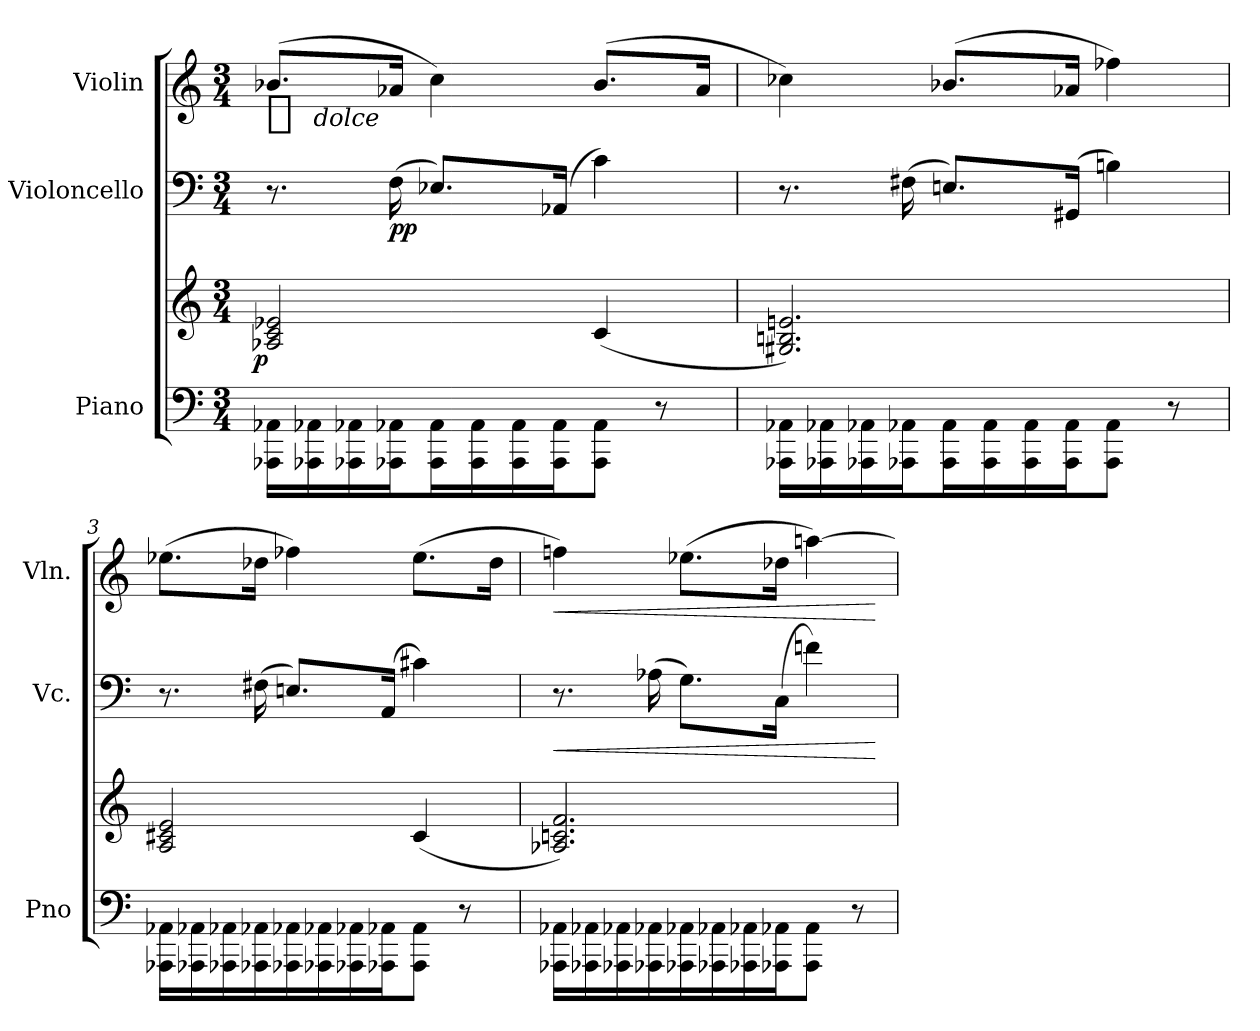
**kern	**kern	**dynam	**kern	**dynam	**kern	**dynam
*part3	*part3	*part3	*part2	*part2	*part1	*part1
*staff4	*staff3	*staff3/4	*staff2	*staff2	*staff1	*staff1
*I"Piano	*	*	*I"Violoncello	*	*I"Violin	*
*I'Pno	*	*	*I'Vc.	*	*I'Vln.	*
*clefF4	*clefG2	*	*clefF4	*	*clefG2	*
*k[]	*k[]	*	*k[]	*	*k[]	*
*C:	*C:	*	*C:	*	*C:	*
*M3/4	*M3/4	*	*M3/4	*	*M3/4	*
=1	=1	=1	=1	=1	=1	=1
!	!	!LO:DY:rj	!	!	!	!LO:DY:t=%s dolce
*tremolo	*	*	*	*	*	*
16AAA-X\ 16AA-X\LL	2A-X/ 2c/ 2e-X/	p	8.r	.	(8.b-XL	p
16AAA-X\ 16AA-X\	.	.	.	.	.	.
16AAA-X\ 16AA-X\	.	.	.	.	.	.
16AAA-X\ 16AA-X\JJ	.	.	(16F	pp	16a-XJk	.
16AAA-\ 16AA-\LL	.	.	8.E-XL)	.	4cc)	.
16AAA-\ 16AA-\	.	.	.	.	.	.
16AAA-\ 16AA-\	.	.	.	.	.	.
16AAA-\ 16AA-\JJ	.	.	(16AA-XJk	.	.	.
*Xtremolo	*	*	*	*	*	*
8AAA-\ 8AA-\J	(>4c	.	4c)	.	(8.b-L	.
8r	.	.	.	.	.	.
.	.	.	.	.	16a-Jk	.
=2	=2	=2	=2	=2	=2	=2
*tremolo	*	*	*	*	*	*
16AAA-X\ 16AA-X\LL	2.G#X/ 2.Bn/ 2.en/)	.	8.r	.	4cc-X)	.
16AAA-X\ 16AA-X\	.	.	.	.	.	.
16AAA-X\ 16AA-X\	.	.	.	.	.	.
16AAA-X\ 16AA-X\JJ	.	.	(16F#X	.	.	.
16AAA-\ 16AA-\LL	.	.	8.EnL)	.	(8.b-XL	.
16AAA-\ 16AA-\	.	.	.	.	.	.
16AAA-\ 16AA-\	.	.	.	.	.	.
16AAA-\ 16AA-\JJ	.	.	(16GG#XJk	.	16a-XJk	.
*Xtremolo	*	*	*	*	*	*
8AAA-\ 8AA-\J	.	.	4Bn)	.	4ff-X)	.
8r	.	.	.	.	.	.
=3	=3	=3	=3	=3	=3	=3
*tremolo	*	*	*	*	*	*
16AAA-X\ 16AA-X\LL	2A/ 2c#X/ 2e/	.	8.r	.	(8.ee-XL	.
16AAA-X\ 16AA-X\	.	.	.	.	.	.
16AAA-X\ 16AA-X\	.	.	.	.	.	.
16AAA-X\ 16AA-X\	.	.	(16F#X	.	16dd-XJk	.
16AAA-X\ 16AA-X\	.	.	8.EnL)	.	4ff-X)	.
16AAA-X\ 16AA-X\	.	.	.	.	.	.
16AAA-X\ 16AA-X\	.	.	.	.	.	.
16AAA-X\ 16AA-X\JJ	.	.	(16AAJk	.	.	.
*Xtremolo	*	*	*	*	*	*
8AAA-\ 8AA-\J	(>4c#	.	4c#X)	.	(8.ee-L	.
8r	.	.	.	.	.	.
.	.	.	.	.	16dd-Jk	.
=4	=4	=4	=4	=4	=4	=4
!	!	!	!	!LO:HP:b	!	!LO:HP:b
*tremolo	*	*	*	*	*	*
16AAA-X\ 16AA-X\LL	2.A-X 2.cn 2.f)	.	8.r	<	4ffn)	<
16AAA-X\ 16AA-X\	.	.	.	.	.	.
16AAA-X\ 16AA-X\	.	.	.	.	.	.
16AAA-X\ 16AA-X\	.	.	(16A-X	.	.	.
16AAA-X\ 16AA-X\	.	.	8.GL)	.	(8.ee-XL	.
16AAA-X\ 16AA-X\	.	.	.	.	.	.
16AAA-X\ 16AA-X\	.	.	.	.	.	.
16AAA-X\ 16AA-X\JJ	.	.	(16CJk	.	16dd-XJk	.
*Xtremolo	*	*	*	*	*	*
8AAA-\ 8AA-\J	.	.	4fn)	.	[4aan)	.
8r	.	.	.	.	.	.
.	.	.	.	[	.	[
=	=	=	=	=	=	=
*-	*-	*-	*-	*-	*-	*-
